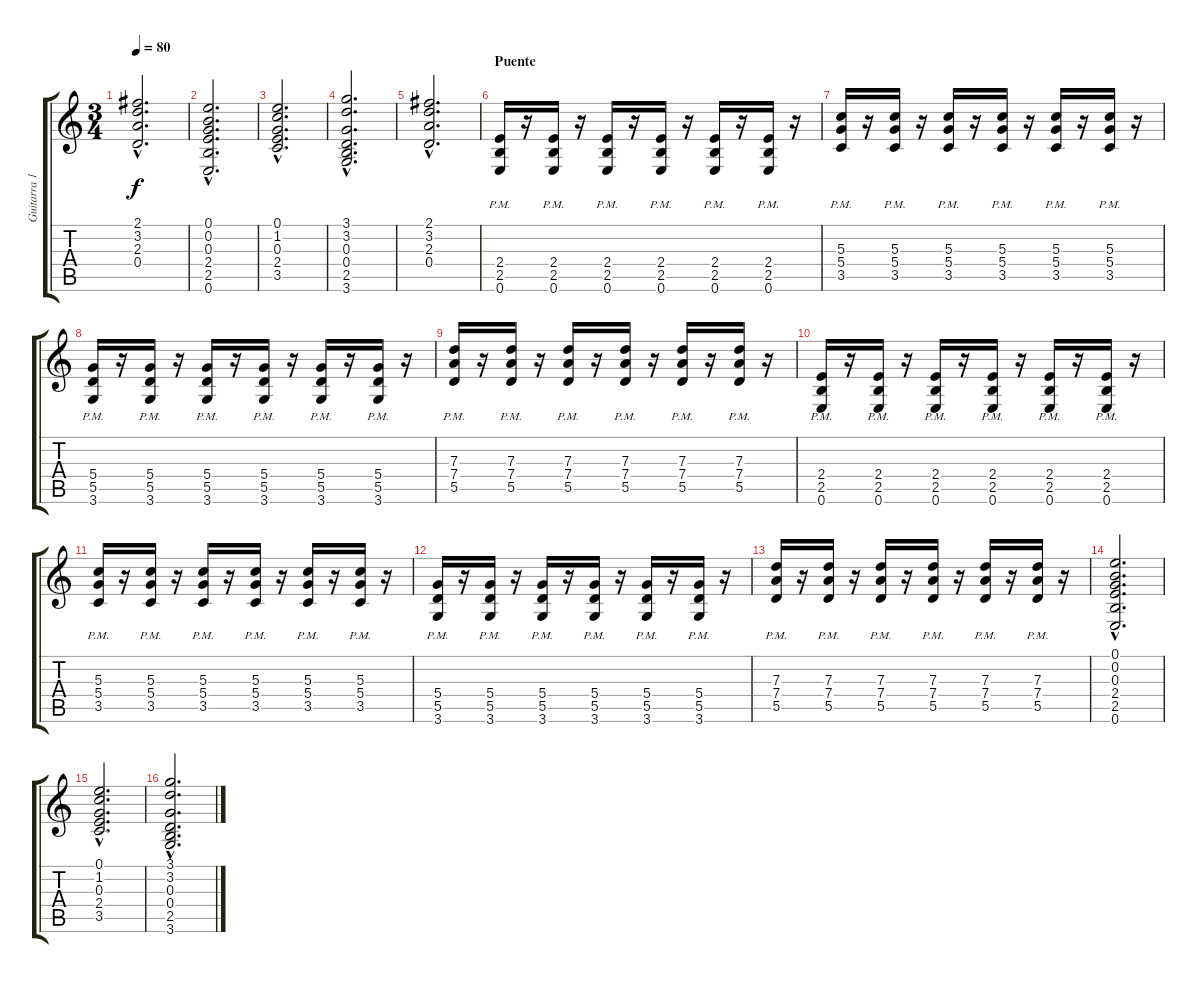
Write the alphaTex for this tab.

\track ("Guitarra 1 (Evan)" "Guitarra 1") {instrument distortionguitar}
\staff {score tabs}
\tuning (E4 B3 G3 D3 A2 E2) {hide}
\ts (3 4)
\tempo 80
\clef g2
\ks c
(2.1{hac} 3.2{hac} 2.3{hac} 0.4{hac}).2{d dy f} |
(0.1{hac} 0.2{hac} 0.3{hac} 2.4{hac} 2.5{hac} 0.6{hac}).2{d volume 10 instrument distortionguitar} |
(0.1{hac} 1.2{hac} 0.3{hac} 2.4{hac} 3.5{hac}).2{d} |
(3.1{hac} 3.2{hac} 0.3{hac} 0.4{hac} 2.5{hac} 3.6{hac}).2{d} |
(2.1{hac} 3.2{hac} 2.3{hac} 0.4{hac}).2{d} |
\section ("" "Puente")
(2.4{pm} 2.5{pm} 0.6{pm}).16{volume 16} r.16 (2.4{pm} 2.5{pm} 0.6{pm}).16 r.16 (2.4{pm} 2.5{pm} 0.6{pm}).16 r.16 (2.4{pm} 2.5{pm} 0.6{pm}).16 r.16 (2.4{pm} 2.5{pm} 0.6{pm}).16 r.16 (2.4{pm} 2.5{pm} 0.6{pm}).16 r.16 |
(5.3 5.4{pm} 3.5{pm}).16 r.16 (5.3 5.4{pm} 3.5{pm}).16 r.16 (5.3 5.4{pm} 3.5{pm}).16 r.16 (5.3 5.4{pm} 3.5{pm}).16 r.16 (5.3 5.4{pm} 3.5{pm}).16 r.16 (5.3 5.4{pm} 3.5{pm}).16 r.16 |
(5.4{pm} 5.5{pm} 3.6).16 r.16 (5.4{pm} 5.5{pm} 3.6).16 r.16 (5.4{pm} 5.5{pm} 3.6).16 r.16 (5.4{pm} 5.5{pm} 3.6).16 r.16 (5.4{pm} 5.5{pm} 3.6).16 r.16 (5.4{pm} 5.5{pm} 3.6).16 r.16 |
(7.3 7.4 5.5{pm}).16 r.16 (7.3 7.4{pm} 5.5{pm}).16 r.16 (7.3 7.4{pm} 5.5{pm}).16 r.16 (7.3 7.4{pm} 5.5{pm}).16 r.16 (7.3 7.4{pm} 5.5{pm}).16 r.16 (7.3 7.4{pm} 5.5{pm}).16 r.16 |
(2.4{pm} 2.5{pm} 0.6{pm}).16{volume 16} r.16 (2.4{pm} 2.5{pm} 0.6{pm}).16 r.16 (2.4{pm} 2.5{pm} 0.6{pm}).16 r.16 (2.4{pm} 2.5{pm} 0.6{pm}).16 r.16 (2.4{pm} 2.5{pm} 0.6{pm}).16 r.16 (2.4{pm} 2.5{pm} 0.6{pm}).16 r.16 |
(5.3 5.4{pm} 3.5{pm}).16 r.16 (5.3 5.4{pm} 3.5{pm}).16 r.16 (5.3 5.4{pm} 3.5{pm}).16 r.16 (5.3 5.4{pm} 3.5{pm}).16 r.16 (5.3 5.4{pm} 3.5{pm}).16 r.16 (5.3 5.4{pm} 3.5{pm}).16 r.16 |
(5.4{pm} 5.5{pm} 3.6).16 r.16 (5.4{pm} 5.5{pm} 3.6).16 r.16 (5.4{pm} 5.5{pm} 3.6).16 r.16 (5.4{pm} 5.5{pm} 3.6).16 r.16 (5.4{pm} 5.5{pm} 3.6).16 r.16 (5.4{pm} 5.5{pm} 3.6).16 r.16 |
(7.3 7.4 5.5{pm}).16 r.16 (7.3 7.4{pm} 5.5{pm}).16 r.16 (7.3 7.4{pm} 5.5{pm}).16 r.16 (7.3 7.4{pm} 5.5{pm}).16 r.16 (7.3 7.4{pm} 5.5{pm}).16 r.16 (7.3 7.4{pm} 5.5{pm}).16 r.16 |
(0.1{hac} 0.2{hac} 0.3{hac} 2.4{hac} 2.5{hac} 0.6{hac}).2{d volume 10} |
(0.1{hac} 1.2{hac} 0.3{hac} 2.4{hac} 3.5{hac}).2{d} |
(3.1{hac} 3.2{hac} 0.3{hac} 0.4{hac} 2.5{hac} 3.6{hac}).2{d}
